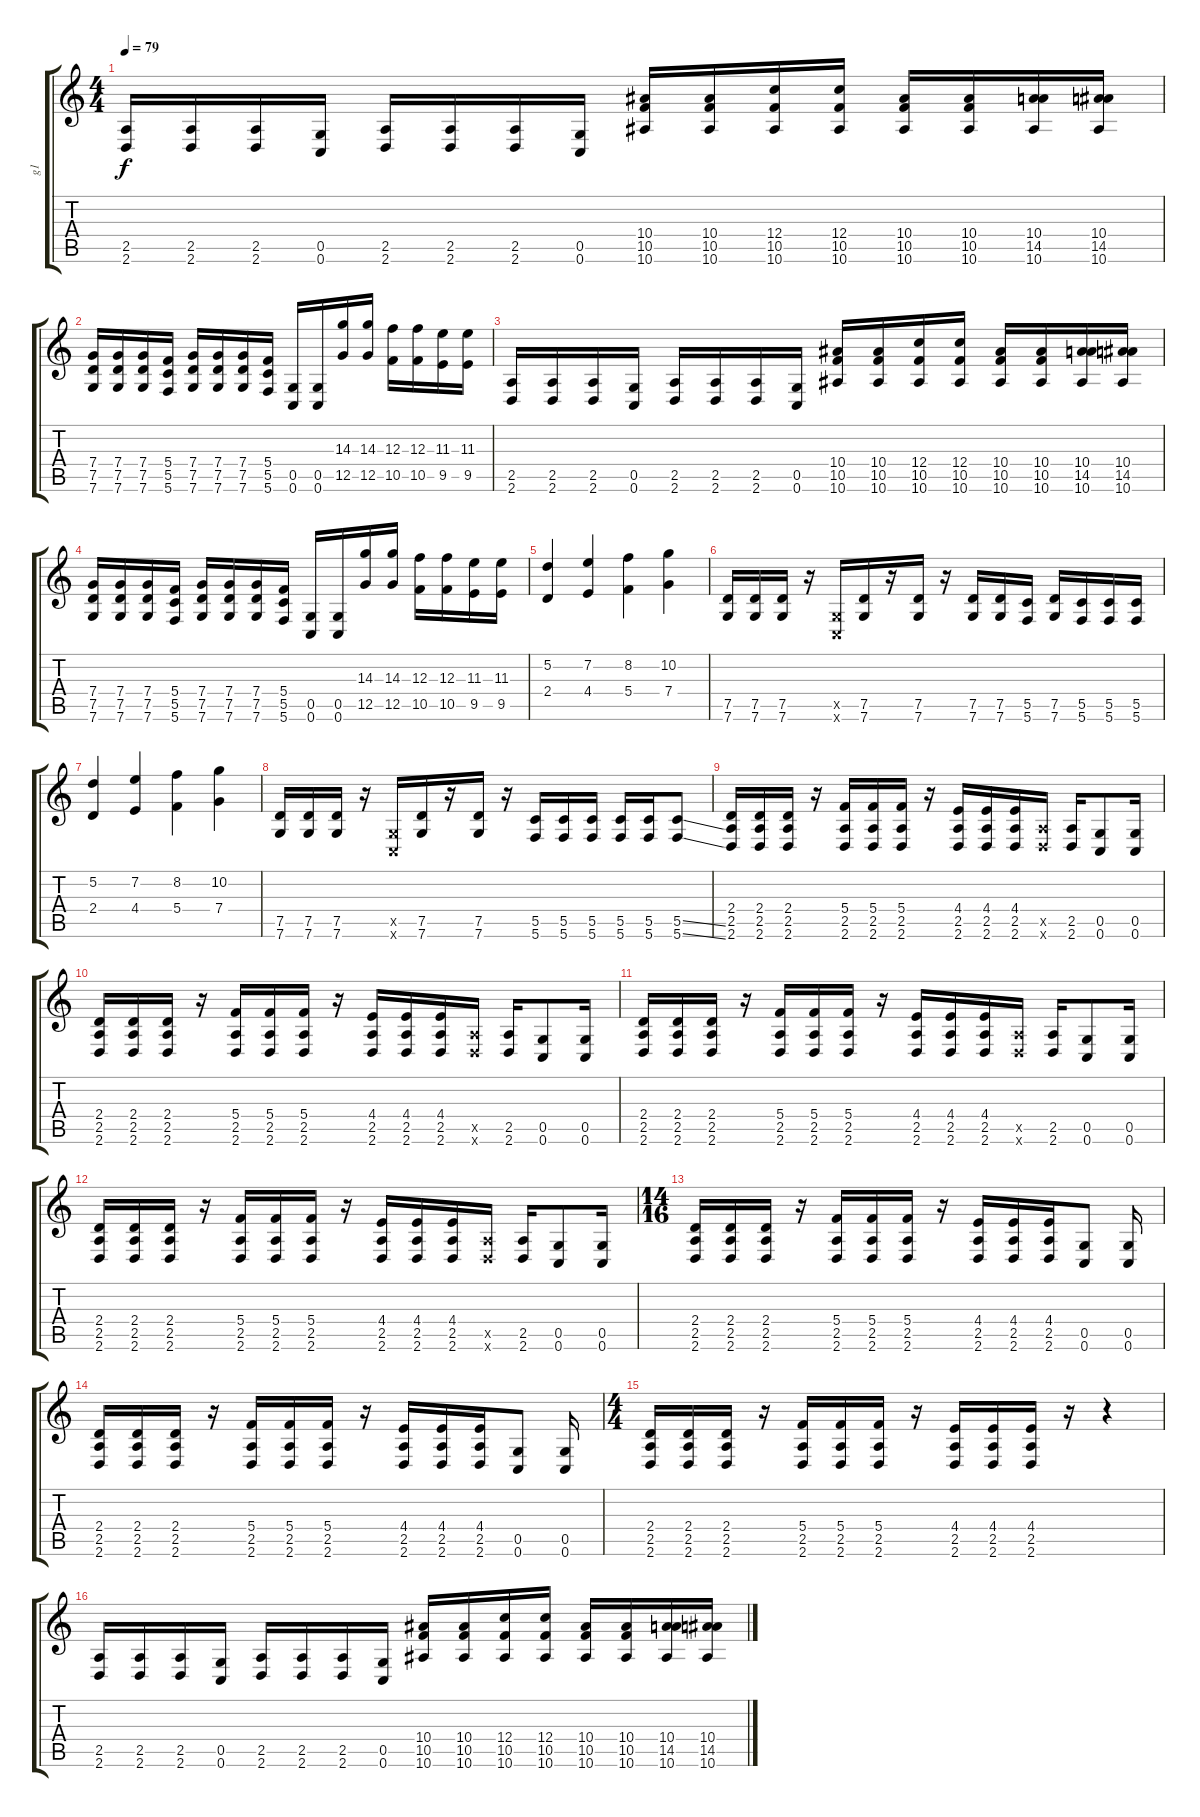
\track ("g1" "g1") {instrument distortionguitar}
\staff {score tabs}
\tuning (D4 A3 F3 C3 G2 C2) {hide}
\ts (4 4)
\tempo 79
\clef g2
\ks c
(2.5 2.6).16{dy f instrument distortionguitar} (2.5 2.6).16 (2.5 2.6).16 (0.5 0.6).16 (2.5 2.6).16 (2.5 2.6).16 (2.5 2.6).16 (0.5 0.6).16 (10.4 10.5 10.6).16 (10.4 10.5 10.6).16 (12.4 10.5 10.6).16 (12.4 10.5 10.6).16 (10.4 10.5 10.6).16 (10.4 10.5 10.6).16 (10.4 14.5 10.6).16 (10.4 14.5 10.6).16 |
(7.4 7.5 7.6).16 (7.4 7.5 7.6).16 (7.4 7.5 7.6).16 (5.4 5.5 5.6).16 (7.4 7.5 7.6).16 (7.4 7.5 7.6).16 (7.4 7.5 7.6).16 (5.4 5.5 5.6).16 (0.5 0.6).16 (0.5 0.6).16 (14.3 12.5).16 (14.3 12.5).16 (12.3 10.5).16 (12.3 10.5).16 (11.3 9.5).16 (11.3 9.5).16 |
(2.5 2.6).16{instrument distortionguitar} (2.5 2.6).16 (2.5 2.6).16 (0.5 0.6).16 (2.5 2.6).16 (2.5 2.6).16 (2.5 2.6).16 (0.5 0.6).16 (10.4 10.5 10.6).16 (10.4 10.5 10.6).16 (12.4 10.5 10.6).16 (12.4 10.5 10.6).16 (10.4 10.5 10.6).16 (10.4 10.5 10.6).16 (10.4 14.5 10.6).16 (10.4 14.5 10.6).16 |
(7.4 7.5 7.6).16 (7.4 7.5 7.6).16 (7.4 7.5 7.6).16 (5.4 5.5 5.6).16 (7.4 7.5 7.6).16 (7.4 7.5 7.6).16 (7.4 7.5 7.6).16 (5.4 5.5 5.6).16 (0.5 0.6).16 (0.5 0.6).16 (14.3 12.5).16 (14.3 12.5).16 (12.3 10.5).16 (12.3 10.5).16 (11.3 9.5).16 (11.3 9.5).16 |
(5.2 2.4).4 (7.2 4.4).4 (8.2 5.4).4 (10.2 7.4).4 |
(7.5 7.6).16 (7.5 7.6).16 (7.5 7.6).16 r.16 (0.5{x} 0.6{x}).16 (7.5 7.6).16 r.16 (7.5 7.6).16 r.16 (7.5 7.6).16 (7.5 7.6).16 (5.5 5.6).16 (7.5 7.6).16 (5.5 5.6).16 (5.5 5.6).16 (5.5 5.6).16 |
(5.2 2.4).4 (7.2 4.4).4 (8.2 5.4).4 (10.2 7.4).4 |
(7.5 7.6).16 (7.5 7.6).16 (7.5 7.6).16 r.16 (0.5{x} 0.6{x}).16 (7.5 7.6).16 r.16 (7.5 7.6).16 r.16 (5.5 5.6).16 (5.5 5.6).16 (5.5 5.6).16 (5.5 5.6).16 (5.5 5.6).16 (5.5{ss} 5.6{ss}).8 |
(2.4 2.5 2.6).16 (2.4 2.5 2.6).16 (2.4 2.5 2.6).16 r.16 (5.4 2.5 2.6).16 (5.4 2.5 2.6).16 (5.4 2.5 2.6).16 r.16 (4.4 2.5 2.6).16 (4.4 2.5 2.6).16 (4.4 2.5 2.6).16 (2.5{x} 2.6{x}).16 (2.5 2.6).16 (0.5 0.6).8 (0.5 0.6).16 |
(2.4 2.5 2.6).16 (2.4 2.5 2.6).16 (2.4 2.5 2.6).16 r.16 (5.4 2.5 2.6).16 (5.4 2.5 2.6).16 (5.4 2.5 2.6).16 r.16 (4.4 2.5 2.6).16 (4.4 2.5 2.6).16 (4.4 2.5 2.6).16 (2.5{x} 2.6{x}).16 (2.5 2.6).16 (0.5 0.6).8 (0.5 0.6).16 |
(2.4 2.5 2.6).16 (2.4 2.5 2.6).16 (2.4 2.5 2.6).16 r.16 (5.4 2.5 2.6).16 (5.4 2.5 2.6).16 (5.4 2.5 2.6).16 r.16 (4.4 2.5 2.6).16 (4.4 2.5 2.6).16 (4.4 2.5 2.6).16 (2.5{x} 2.6{x}).16 (2.5 2.6).16 (0.5 0.6).8 (0.5 0.6).16 |
(2.4 2.5 2.6).16 (2.4 2.5 2.6).16 (2.4 2.5 2.6).16 r.16 (5.4 2.5 2.6).16 (5.4 2.5 2.6).16 (5.4 2.5 2.6).16 r.16 (4.4 2.5 2.6).16 (4.4 2.5 2.6).16 (4.4 2.5 2.6).16 (2.5{x} 2.6{x}).16 (2.5 2.6).16 (0.5 0.6).8 (0.5 0.6).16 |
\ts (14 16)
(2.4 2.5 2.6).16 (2.4 2.5 2.6).16 (2.4 2.5 2.6).16 r.16 (5.4 2.5 2.6).16 (5.4 2.5 2.6).16 (5.4 2.5 2.6).16 r.16 (4.4 2.5 2.6).16 (4.4 2.5 2.6).16 (4.4 2.5 2.6).16 (0.5 0.6).8 (0.5 0.6).16 |
(2.4 2.5 2.6).16 (2.4 2.5 2.6).16 (2.4 2.5 2.6).16 r.16 (5.4 2.5 2.6).16 (5.4 2.5 2.6).16 (5.4 2.5 2.6).16 r.16 (4.4 2.5 2.6).16 (4.4 2.5 2.6).16 (4.4 2.5 2.6).16 (0.5 0.6).8 (0.5 0.6).16 |
\ts (4 4)
(2.4 2.5 2.6).16 (2.4 2.5 2.6).16 (2.4 2.5 2.6).16 r.16 (5.4 2.5 2.6).16 (5.4 2.5 2.6).16 (5.4 2.5 2.6).16 r.16 (4.4 2.5 2.6).16 (4.4 2.5 2.6).16 (4.4 2.5 2.6).16 r.16 r.4 |
(2.5 2.6).16{instrument distortionguitar} (2.5 2.6).16 (2.5 2.6).16 (0.5 0.6).16 (2.5 2.6).16 (2.5 2.6).16 (2.5 2.6).16 (0.5 0.6).16 (10.4 10.5 10.6).16 (10.4 10.5 10.6).16 (12.4 10.5 10.6).16 (12.4 10.5 10.6).16 (10.4 10.5 10.6).16 (10.4 10.5 10.6).16 (10.4 14.5 10.6).16 (10.4 14.5 10.6).16
